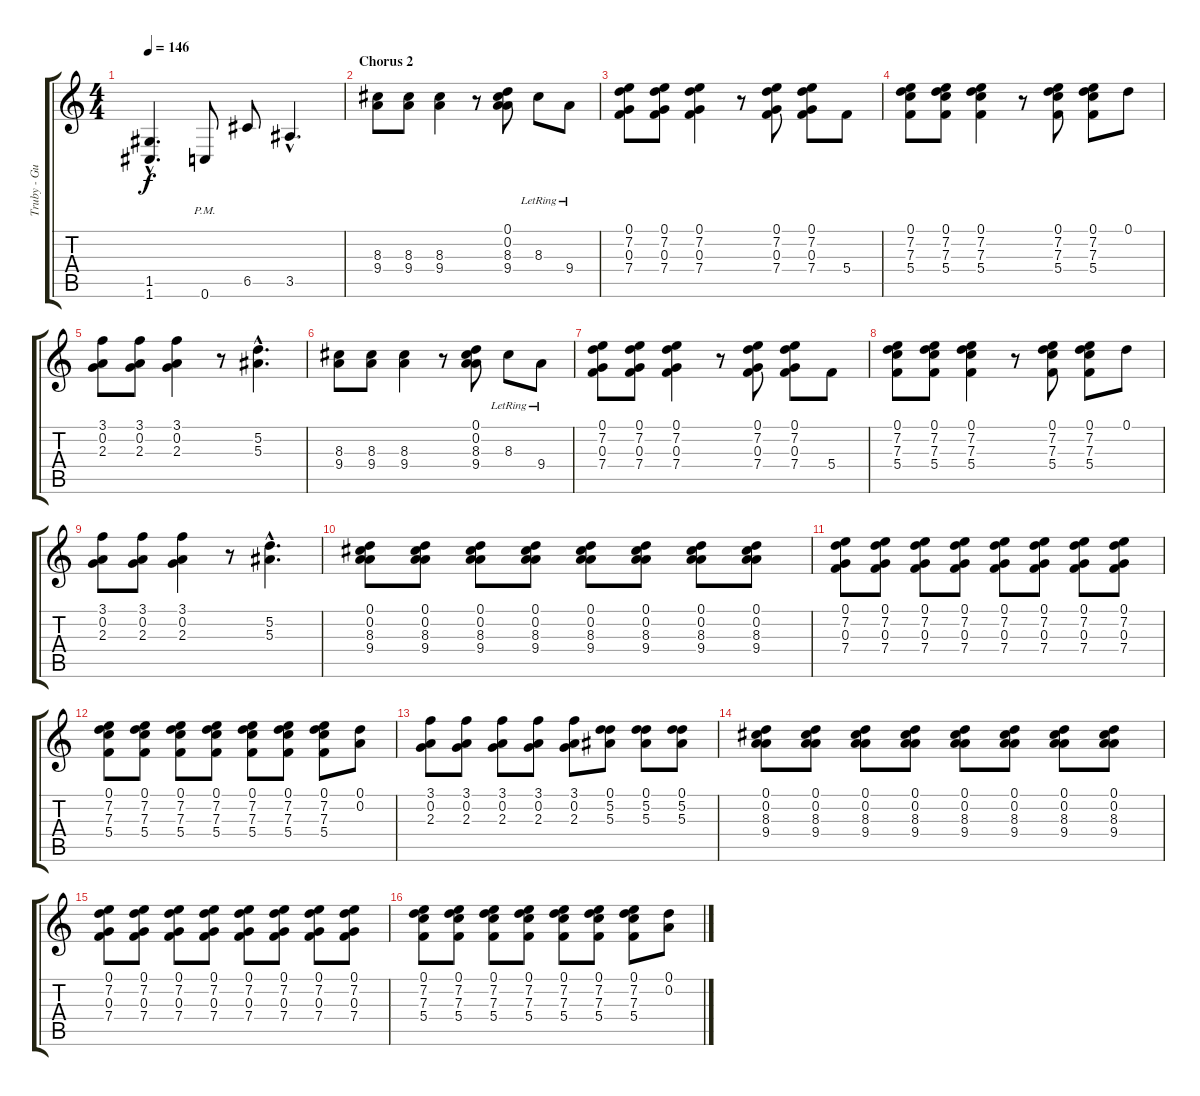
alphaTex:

\track ("Truby - Guitar 1 (Doubled)" "Truby - Gu") {instrument distortionguitar}
\staff {score tabs}
\tuning (D4 A3 F3 C3 G2 C2) {hide}
\ts (4 4)
\tempo 146
\clef g2
\ks c
(1.5{hac t} 1.6{hac t}).4{d dy f} 0.6{pm}.8 6.5.8 3.5{hac}.4{d} |
\section ("" "Chorus 2")
(8.3 9.4).8 (8.3 9.4).8 (8.3 9.4).4 r.8 (0.1 0.2 8.3 9.4).8 8.3{lr}.8 9.4{lr}.8 |
(0.1 7.2 0.3 7.4).8 (0.1 7.2 0.3 7.4).8 (0.1 7.2 0.3 7.4).4 r.8 (0.1 7.2 0.3 7.4).8 (0.1 7.2 0.3 7.4).8 5.4.8 |
(0.1 7.2 7.3 5.4).8 (0.1 7.2 7.3 5.4).8 (0.1 7.2 7.3 5.4).4 r.8 (0.1 7.2 7.3 5.4).8 (0.1 7.2 7.3 5.4).8 0.1.8 |
(3.1 0.2 2.3).8 (3.1 0.2 2.3).8 (3.1 0.2 2.3).4 r.8 (5.2{hac} 5.3{hac}).4{d} |
(8.3 9.4).8 (8.3 9.4).8 (8.3 9.4).4 r.8 (0.1 0.2 8.3 9.4).8 8.3{lr}.8 9.4{lr}.8 |
(0.1 7.2 0.3 7.4).8 (0.1 7.2 0.3 7.4).8 (0.1 7.2 0.3 7.4).4 r.8 (0.1 7.2 0.3 7.4).8 (0.1 7.2 0.3 7.4).8 5.4.8 |
(0.1 7.2 7.3 5.4).8 (0.1 7.2 7.3 5.4).8 (0.1 7.2 7.3 5.4).4 r.8 (0.1 7.2 7.3 5.4).8 (0.1 7.2 7.3 5.4).8 0.1.8 |
(3.1 0.2 2.3).8 (3.1 0.2 2.3).8 (3.1 0.2 2.3).4 r.8 (5.2{hac} 5.3{hac}).4{d} |
(0.1 0.2 8.3 9.4).8 (0.1 0.2 8.3 9.4).8 (0.1 0.2 8.3 9.4).8 (0.1 0.2 8.3 9.4).8 (0.1 0.2 8.3 9.4).8 (0.1 0.2 8.3 9.4).8 (0.1 0.2 8.3 9.4).8 (0.1 0.2 8.3 9.4).8 |
(0.1 7.2 0.3 7.4).8 (0.1 7.2 0.3 7.4).8 (0.1 7.2 0.3 7.4).8 (0.1 7.2 0.3 7.4).8 (0.1 7.2 0.3 7.4).8 (0.1 7.2 0.3 7.4).8 (0.1 7.2 0.3 7.4).8 (0.1 7.2 0.3 7.4).8 |
(0.1 7.2 7.3 5.4).8 (0.1 7.2 7.3 5.4).8 (0.1 7.2 7.3 5.4).8 (0.1 7.2 7.3 5.4).8 (0.1 7.2 7.3 5.4).8 (0.1 7.2 7.3 5.4).8 (0.1 7.2 7.3 5.4).8 (0.1 0.2).8 |
(3.1 0.2 2.3).8 (3.1 0.2 2.3).8 (3.1 0.2 2.3).8 (3.1 0.2 2.3).8 (3.1 0.2 2.3).8 (0.1 5.2 5.3).8 (0.1 5.2 5.3).8 (0.1 5.2 5.3).8 |
(0.1 0.2 8.3 9.4).8 (0.1 0.2 8.3 9.4).8 (0.1 0.2 8.3 9.4).8 (0.1 0.2 8.3 9.4).8 (0.1 0.2 8.3 9.4).8 (0.1 0.2 8.3 9.4).8 (0.1 0.2 8.3 9.4).8 (0.1 0.2 8.3 9.4).8 |
(0.1 7.2 0.3 7.4).8 (0.1 7.2 0.3 7.4).8 (0.1 7.2 0.3 7.4).8 (0.1 7.2 0.3 7.4).8 (0.1 7.2 0.3 7.4).8 (0.1 7.2 0.3 7.4).8 (0.1 7.2 0.3 7.4).8 (0.1 7.2 0.3 7.4).8 |
(0.1 7.2 7.3 5.4).8 (0.1 7.2 7.3 5.4).8 (0.1 7.2 7.3 5.4).8 (0.1 7.2 7.3 5.4).8 (0.1 7.2 7.3 5.4).8 (0.1 7.2 7.3 5.4).8 (0.1 7.2 7.3 5.4).8 (0.1 0.2).8
